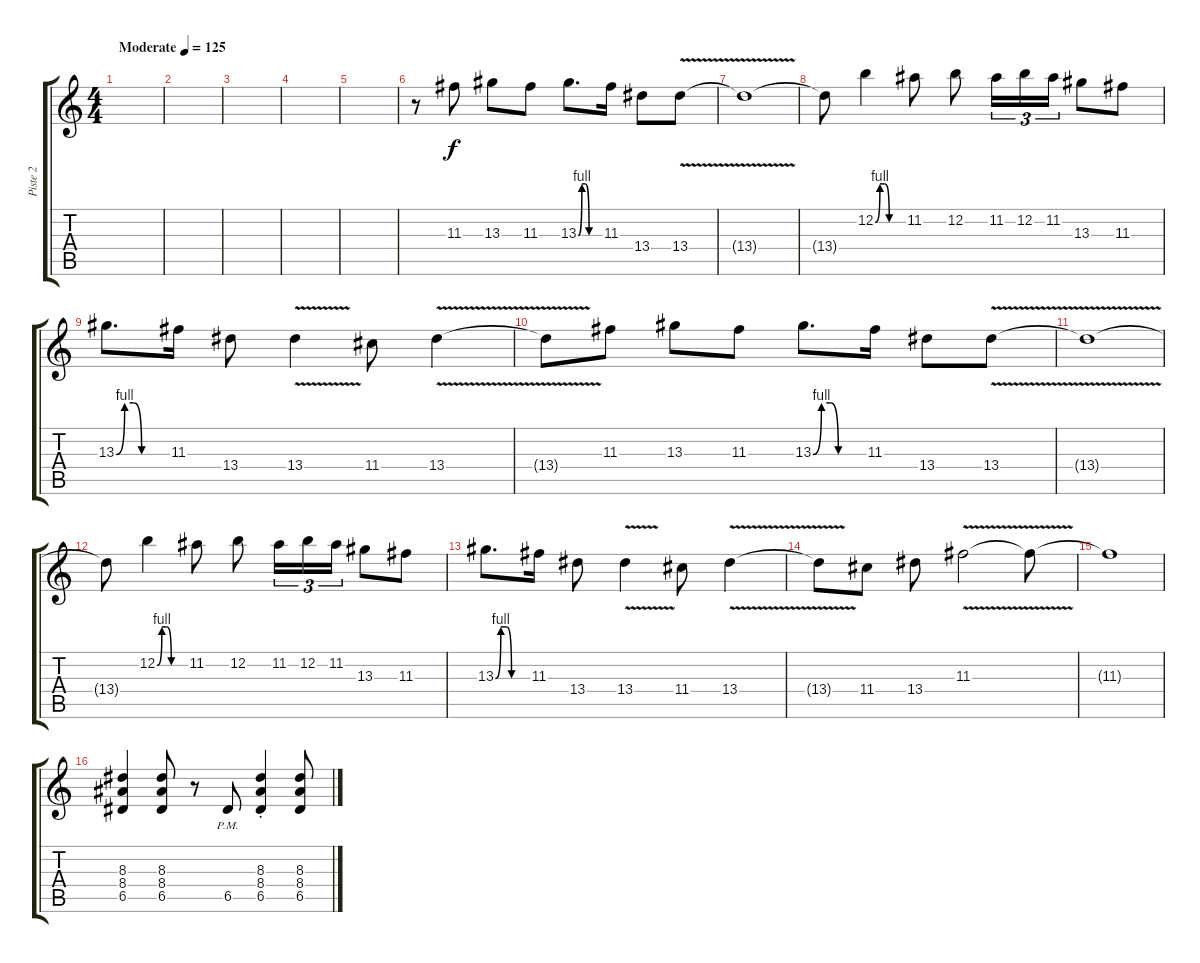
\track ("Piste 2" "Piste 2") {instrument distortionguitar}
\staff {score tabs}
\tuning (E4 B3 G3 D3 A2 E2) {hide}
\ts (4 4)
\tempo (125 "Moderate")
\clef g2
\ks c
|
|
|
|
|
r.8 11.3.8 13.3.8 11.3.8 13.3{be (custom 0 0 10 4 20 4 30 0 60 0)}.8{d} 11.3.16 13.4.8 13.4{v}.8 |
13.4{t}.1 |
13.4{t}.8 12.2{be (custom 0 0 10 4 20 4 30 0 60 0)}.4 11.2.8 12.2.8 11.2.16{tu (3 2)} 12.2.16{tu (3 2)} 11.2.16{tu (3 2)} 13.3.8 11.3.8 |
13.3{be (custom 0 0 10 4 20 4 30 0 60 0)}.8{d} 11.3.16 13.4.8 13.4{v}.4 11.4.8 13.4{v}.4 |
13.4{t}.8 11.3.8 13.3.8 11.3.8 13.3{be (custom 0 0 10 4 20 4 30 0 60 0)}.8{d} 11.3.16 13.4.8 13.4{v}.8 |
13.4{t}.1 |
13.4{t}.8 12.2{be (custom 0 0 10 4 20 4 30 0 60 0)}.4 11.2.8 12.2.8 11.2.16{tu (3 2)} 12.2.16{tu (3 2)} 11.2.16{tu (3 2)} 13.3.8 11.3.8 |
13.3{be (custom 0 0 10 4 20 4 30 0 60 0)}.8{d} 11.3.16 13.4.8 13.4{v}.4 11.4.8 13.4{v}.4 |
13.4{t}.8 11.4.8 13.4.8 11.3{v}.2 11.3{t}.8 |
11.3{t}.1 |
(8.3 8.4 6.5).4 (8.3 8.4 6.5).8 r.8 6.5{pm}.8 (8.3{st} 8.4{st} 6.5{st}).4 (8.3 8.4 6.5).8
